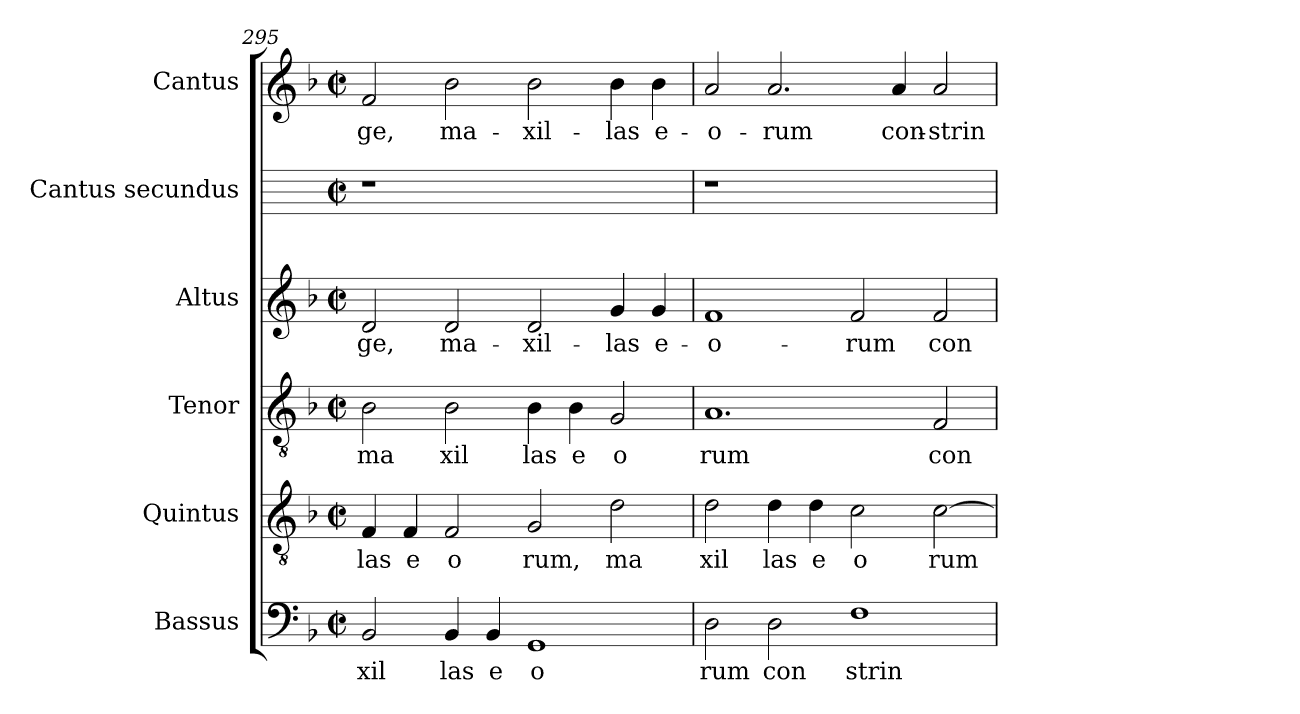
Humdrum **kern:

**kern	**text	**kern	**text	**kern	**text	**kern	**text	**kern	**kern	**text
*part6	*part6	*part5	*part5	*part4	*part4	*part3	*part3	*part2	*part1	*part1
*staff6	*staff6	*staff5	*staff5	*staff4	*staff4	*staff3	*staff3	*staff2	*staff1	*staff1
*I"Bassus	*	*I"Quintus	*	*I"Tenor	*	*I"Altus	*	*I"Cantus  secundus	*I"Cantus	*
*I'B	*	*I'Q	*	*I'T	*	*I'A	*	*	*I'C	*
*clefF4	*	*clefGv2	*	*clefGv2	*	*clefG2	*	*	*clefG2	*
*k[b-]	*	*k[b-]	*	*k[b-]	*	*k[b-]	*	*k[]	*k[b-]	*
*F:	*	*F:	*	*F:	*	*F:	*	*C:	*F:	*
*M2/2	*	*M2/2	*	*M2/2	*	*M2/2	*	*M2/2	*M2/2	*
*met(c|)	*	*met(c|)	*	*met(c|)	*	*met(c|)	*	*met(c|)	*met(c|)	*
=295	=295	=295	=295	=295	=295	=295	=295	=295	=295	=295
!	!LO:LY:b:cj	!	!LO:LY:b:cj	!	!LO:LY:b:cj	!	!LO:LY:b:cj	!	!	!LO:LY:b:cj
2BB-/	xil	4F/	las	2B-\	ma	2d/	-ge,	1r	2f/	-ge,
!	!	!	!LO:LY:b:cj	!	!	!	!	!	!	!
.	.	4F/	e	.	.	.	.	.	.	.
!	!LO:LY:b:cj	!	!LO:LY:b:cj	!	!LO:LY:b:cj	!	!LO:LY:b:cj	!	!	!LO:LY:b:cj
4BB-/	las	2F/	o	2B-\	xil	2d/	ma-	.	2b-\	ma-
!	!LO:LY:b:cj	!	!	!	!	!	!	!	!	!
4BB-/	e	.	.	.	.	.	.	.	.	.
!	!LO:LY:b:cj	!	!LO:LY:b:cj	!	!LO:LY:b:cj	!	!LO:LY:b:cj	!	!	!LO:LY:b:cj
1GG	o	2G/	rum,	4B-\	las	2d/	-xil-	1ryy	2b-\	-xil-
!	!	!	!	!	!LO:LY:b:cj	!	!	!	!	!
.	.	.	.	4B-\	e	.	.	.	.	.
!	!	!	!LO:LY:b:cj	!	!LO:LY:b:cj	!	!LO:LY:b:cj	!	!	!LO:LY:b:cj
.	.	2d\	ma	2G/	o	4g/	-las	.	4b-\	-las
!	!	!	!	!	!	!	!LO:LY:b:cj	!	!	!LO:LY:b:cj
.	.	.	.	.	.	4g/	e-	.	4b-\	e-
=296	=296	=296	=296	=296	=296	=296	=296	=296	=296	=296
!	!LO:LY:b:cj	!	!LO:LY:b:cj	!	!LO:LY:b:cj	!	!LO:LY:b:cj	!	!	!LO:LY:b:cj
2D\	rum	2d\	xil	1.A	rum	1f	-o-	1r	2a/	-o-
!	!LO:LY:b:cj	!	!LO:LY:b:cj	!	!	!	!	!	!	!LO:LY:b:cj
2D\	con	4d\	las	.	.	.	.	.	2.a/	-rum
!	!	!	!LO:LY:b:cj	!	!	!	!	!	!	!
.	.	4d\	e	.	.	.	.	.	.	.
!	!LO:LY:b:cj	!	!LO:LY:b:cj	!	!	!	!LO:LY:b:cj	!	!	!
1F	strin	2c\	o	.	.	2f/	-rum	1ryy	.	.
!	!	!	!	!	!	!	!	!	!	!LO:LY:b:cj
.	.	.	.	.	.	.	.	.	4a/	con-
!	!	!	!LO:LY:b:cj	!	!LO:LY:b:cj	!	!LO:LY:b:cj	!	!	!LO:LY:b:cj
.	.	[<2c\	rum	2F/	con	2f/	con-	.	2a/	-strin-
=	=	=	=	=	=	=	=	=	=	=
*-	*-	*-	*-	*-	*-	*-	*-	*-	*-	*-
